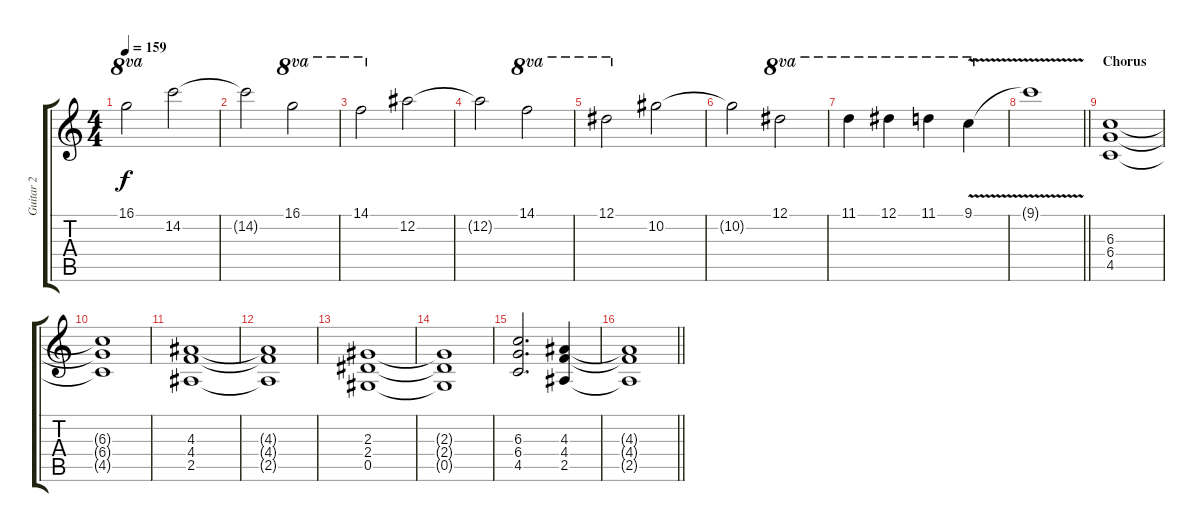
\track ("Guitar 2" "Guitar 2") {instrument distortionguitar}
\staff {score tabs}
\tuning (Eb4 Bb3 Gb3 Db3 Ab2 Eb2) {hide}
\ts (4 4)
\tempo 159
\clef g2
\ks c
16.1.2{ot 8va dy f} 14.2.2 |
14.2{t}.2 16.1.2{ot 8va} |
14.1.2{ot 8va} 12.2.2 |
12.2{t}.2 14.1.2{ot 8va} |
12.1.2{ot 8va} 10.2.2 |
10.2{t}.2 12.1.2{ot 8va} |
11.1.4{ot 8va} 12.1.4{ot 8va} 11.1.4{ot 8va} 9.1{v}.4{ot 8va} |
\barLineRight lightlight
9.1{t}.1 |
\section ("" "Chorus")
(6.3 6.4 4.5).1 |
(6.3{t} 6.4{t} 4.5{t}).1 |
(4.3 4.4 2.5).1 |
(4.3{t} 4.4{t} 2.5{t}).1 |
(2.3 2.4 0.5).1 |
(2.3{t} 2.4{t} 0.5{t}).1 |
(6.3 6.4 4.5).2{d} (4.3 4.4 2.5).4 |
\barLineRight lightlight
(4.3{t} 4.4{t} 2.5{t}).1
